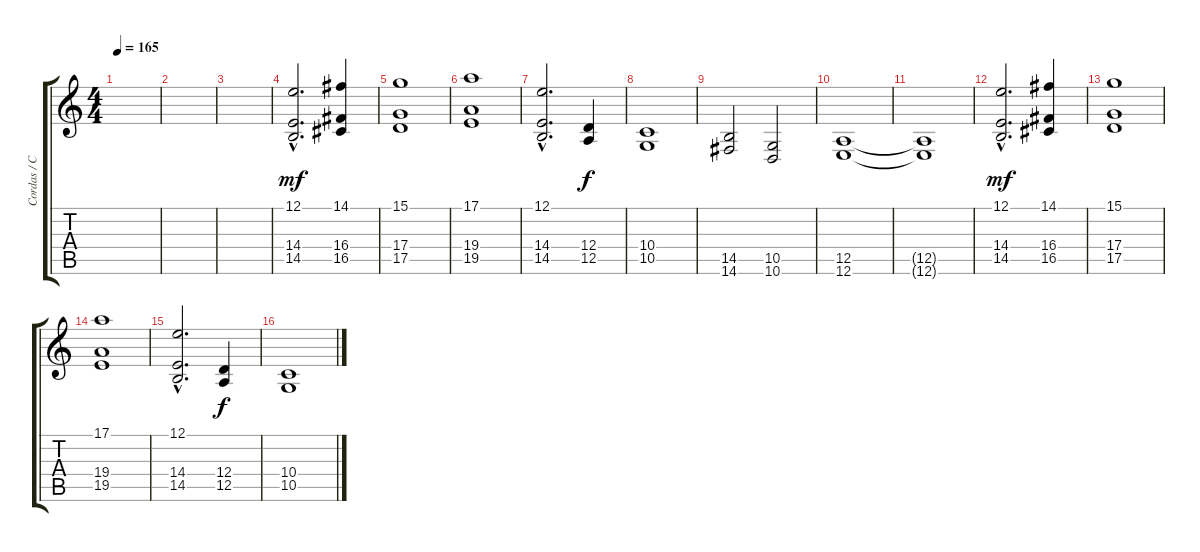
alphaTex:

\track ("Cordas / Cello" "Cordas / C") {instrument stringensemble1}
\staff {score tabs}
\tuning (E4 B3 G3 D3 A2 E2) {hide}
\ts (4 4)
\tempo 165
\clef g2
\ks c
|
|
|
(12.1{hac} 14.4{hac} 14.5{hac}).2{d dy mf volume 10 instrument stringensemble1} (14.1 16.4 16.5).4 |
(15.1 17.4 17.5).1 |
(17.1 19.4 19.5).1 |
(12.1{hac} 14.4{hac} 14.5{hac}).2{d} (12.4 12.5).4{dy f} |
(10.4 10.5).1 |
(14.5 14.6).2 (10.5 10.6).2 |
(12.5 12.6).1 |
(12.5{t} 12.6{t}).1 |
(12.1{hac} 14.4{hac} 14.5{hac}).2{d dy mf} (14.1 16.4 16.5).4 |
(15.1 17.4 17.5).1 |
(17.1 19.4 19.5).1 |
(12.1{hac} 14.4{hac} 14.5{hac}).2{d} (12.4 12.5).4{dy f} |
(10.4 10.5).1
